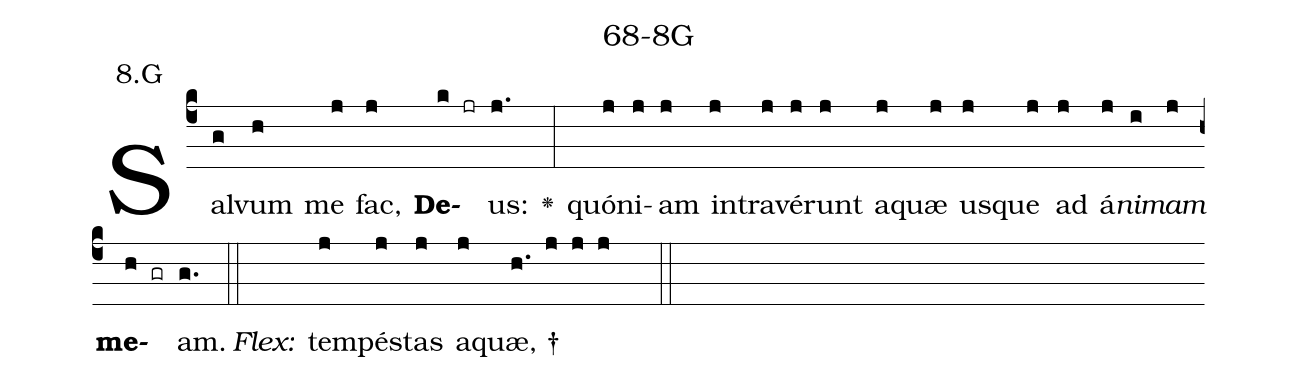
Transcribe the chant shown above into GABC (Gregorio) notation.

name: 68-8G;
annotation: 8.G;
%%
(c4)Sal(g)vum(h) me(j) fac,(j) <b>De</b>(k jr)us:(j.) <v>\greheightstar</v>(:) quón(j)i(j)am(j) in(j)tra(j)vé(j)runt(j) a(j)quæ(j) us(j)que(j) ad(j) á(j)<i>ni</i>(i)<i>mam</i>(j) <b>me</b>(h gr)am.(g.) (::)
<i>Flex:</i>()  tem(j)pés(j)tas(j) a(j)quæ, †(h. j j j  ::)

%E(j) u(j) o(i) u(j) a(h) e.(g.) (::)
